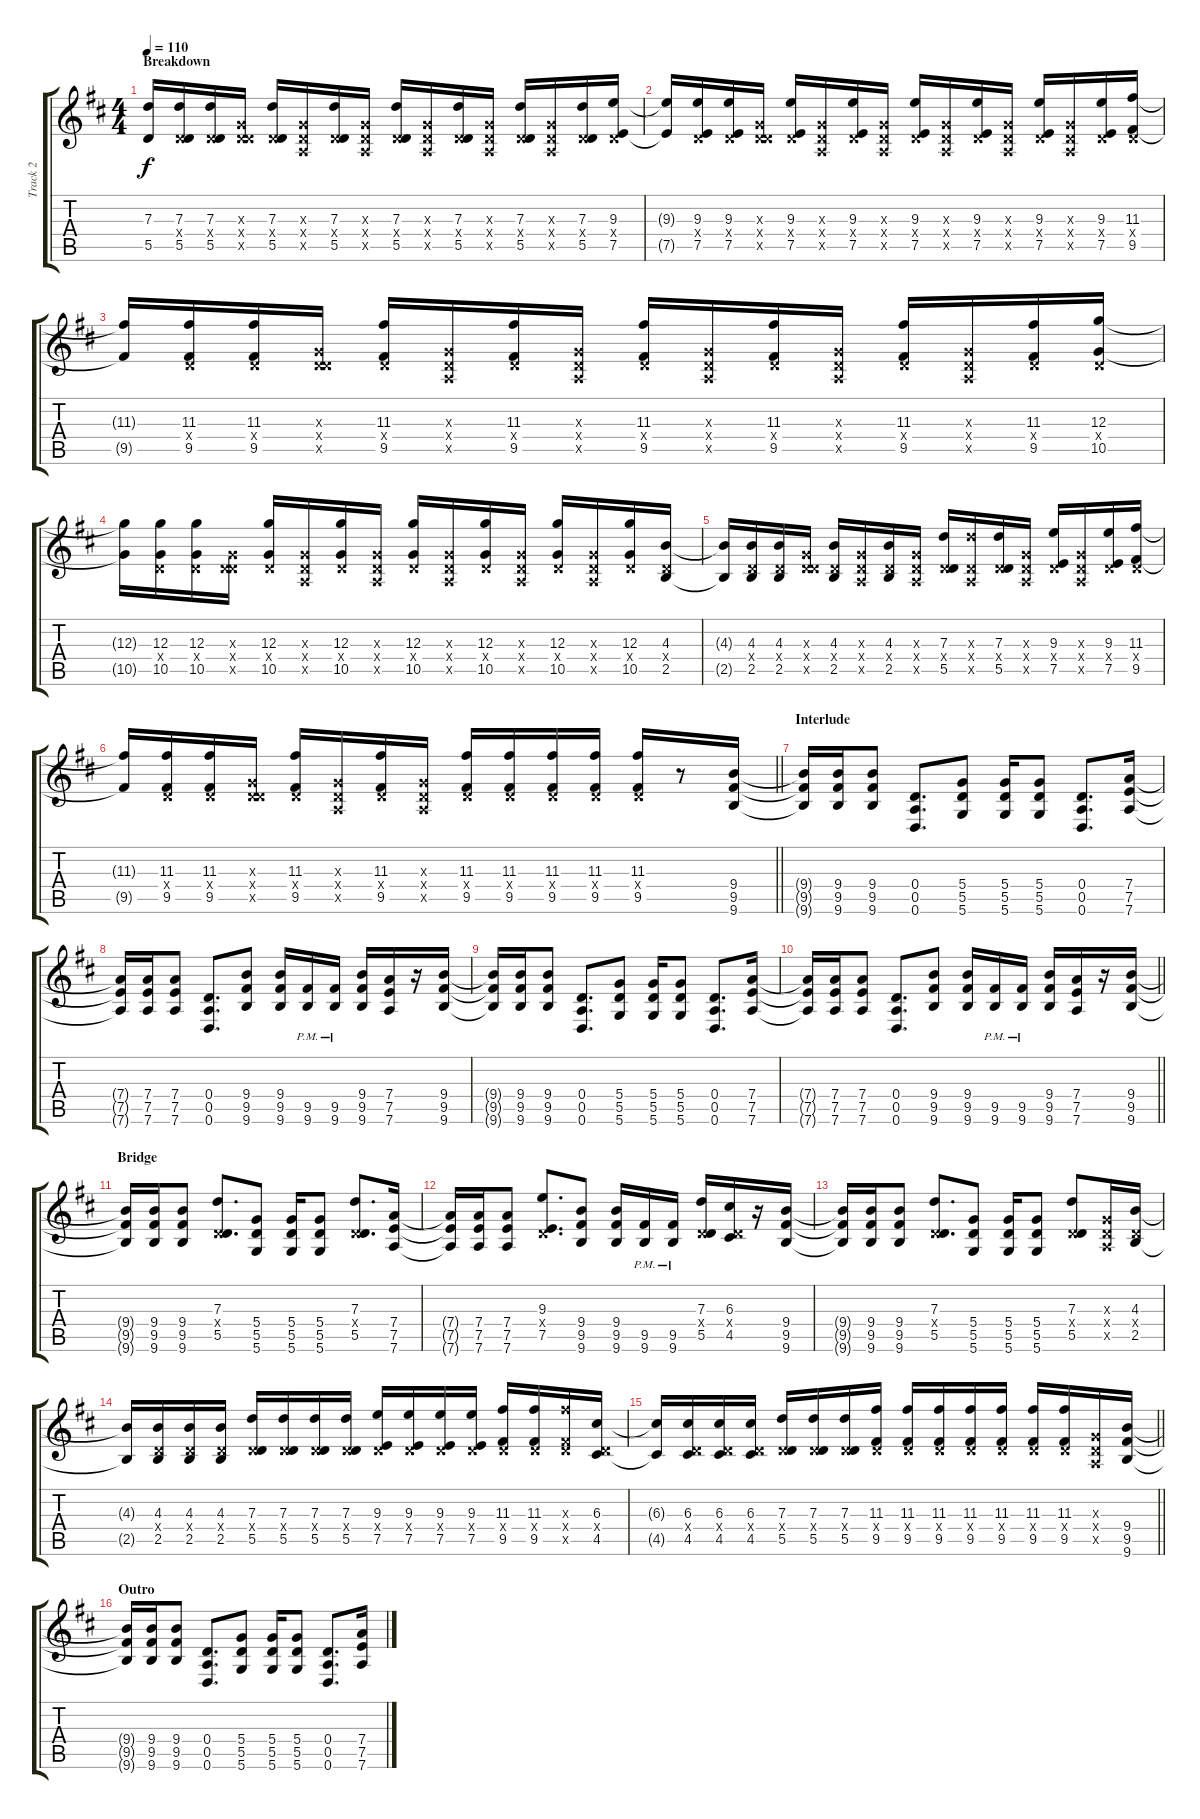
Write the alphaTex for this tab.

\track ("Track 2" "Track 2") {instrument overdrivenguitar}
\staff {score tabs}
\tuning (E4 B3 G3 D3 A2 D2) {hide}
\ts (4 4)
\section ("" "Breakdown")
\tempo 110
\clef g2
\ks d
(7.3{t} 5.5{t}).16{dy f} (7.3 0.4{x} 5.5).16 (7.3 0.4{x} 5.5).16 (0.3{x} 0.4{x} 5.5{x}).16 (7.3 0.4{x} 5.5).16 (0.3{x} 0.4{x} 0.5{x}).16 (7.3 0.4{x} 5.5).16 (0.3{x} 0.4{x} 0.5{x}).16 (7.3 0.4{x} 5.5).16 (0.3{x} 0.4{x} 0.5{x}).16 (7.3 0.4{x} 5.5).16 (0.3{x} 0.4{x} 0.5{x}).16 (7.3 0.4{x} 5.5).16 (0.3{x} 0.4{x} 0.5{x}).16 (7.3 0.4{x} 5.5).16 (9.3 0.4{x} 7.5).16 |
(9.3{t} 7.5{t}).16 (9.3 0.4{x} 7.5).16 (9.3 0.4{x} 7.5).16 (0.3{x} 0.4{x} 5.5{x}).16 (9.3 0.4{x} 7.5).16 (0.3{x} 0.4{x} 0.5{x}).16 (9.3 0.4{x} 7.5).16 (0.3{x} 0.4{x} 0.5{x}).16 (9.3 0.4{x} 7.5).16 (0.3{x} 0.4{x} 0.5{x}).16 (9.3 0.4{x} 7.5).16 (0.3{x} 0.4{x} 0.5{x}).16 (9.3 0.4{x} 7.5).16 (0.3{x} 0.4{x} 0.5{x}).16 (9.3 0.4{x} 7.5).16 (11.3 0.4{x} 9.5).16 |
(11.3{t} 9.5{t}).16 (11.3 0.4{x} 9.5).16 (11.3 0.4{x} 9.5).16 (0.3{x} 0.4{x} 5.5{x}).16 (11.3 0.4{x} 9.5).16 (0.3{x} 0.4{x} 0.5{x}).16 (11.3 0.4{x} 9.5).16 (0.3{x} 0.4{x} 0.5{x}).16 (11.3 0.4{x} 9.5).16 (0.3{x} 0.4{x} 0.5{x}).16 (11.3 0.4{x} 9.5).16 (0.3{x} 0.4{x} 0.5{x}).16 (11.3 0.4{x} 9.5).16 (0.3{x} 0.4{x} 0.5{x}).16 (11.3 0.4{x} 9.5).16 (12.3 0.4{x} 10.5).16 |
(12.3{t} 10.5{t}).16 (12.3 0.4{x} 10.5).16 (12.3 0.4{x} 10.5).16 (0.3{x} 0.4{x} 5.5{x}).16 (12.3 0.4{x} 10.5).16 (0.3{x} 0.4{x} 0.5{x}).16 (12.3 0.4{x} 10.5).16 (0.3{x} 0.4{x} 0.5{x}).16 (12.3 0.4{x} 10.5).16 (0.3{x} 0.4{x} 0.5{x}).16 (12.3 0.4{x} 10.5).16 (0.3{x} 0.4{x} 0.5{x}).16 (12.3 0.4{x} 10.5).16 (0.3{x} 0.4{x} 0.5{x}).16 (12.3 0.4{x} 10.5).16 (4.3 0.4{x} 2.5).16 |
(4.3{t} 2.5{t}).16 (4.3 0.4{x} 2.5).16 (4.3 0.4{x} 2.5).16 (0.3{x} 0.4{x} 5.5{x}).16 (4.3 0.4{x} 2.5).16 (0.3{x} 0.4{x} 0.5{x}).16 (4.3 0.4{x} 2.5).16 (0.3{x} 0.4{x} 0.5{x}).16 (7.3 0.4{x} 5.5).16 (7.3{x} 0.4{x} 0.5{x}).16 (7.3 0.4{x} 5.5).16 (0.3{x} 0.4{x} 0.5{x}).16 (9.3 0.4{x} 7.5).16 (0.3{x} 0.4{x} 0.5{x}).16 (9.3 0.4{x} 7.5).16 (11.3 0.4{x} 9.5).16 |
\barLineRight lightlight
(11.3{t} 9.5{t}).16 (11.3 0.4{x} 9.5).16 (11.3 0.4{x} 9.5).16 (0.3{x} 0.4{x} 5.5{x}).16 (11.3 0.4{x} 9.5).16 (0.3{x} 0.4{x} 0.5{x}).16 (11.3 0.4{x} 9.5).16 (0.3{x} 0.4{x} 0.5{x}).16 (11.3 0.4{x} 9.5).16 (11.3 0.4{x} 9.5).16 (11.3 0.4{x} 9.5).16 (11.3 0.4{x} 9.5).16 (11.3 0.4{x} 9.5).16 r.8 (9.4 9.5 9.6).16 |
\section ("" "Interlude")
(9.4{t} 9.5{t} 9.6{t}).16 (9.4 9.5 9.6).16 (9.4 9.5 9.6).8 (0.4 0.5 0.6).8{d} (5.4 5.5 5.6).8 (5.4 5.5 5.6).16 (5.4 5.5 5.6).8 (0.4 0.5 0.6).8{d} (7.4 7.5 7.6).16 |
(7.4{t} 7.5{t} 7.6{t}).16 (7.4 7.5 7.6).16 (7.4 7.5 7.6).8 (0.4 0.5 0.6).8{d} (9.4 9.5 9.6).8 (9.4 9.5 9.6).16 (9.5{pm} 9.6{pm}).16 (9.5{pm} 9.6{pm}).16 (9.4 9.5 9.6).16 (7.4 7.5 7.6).16 r.16 (9.4 9.5 9.6).16 |
(9.4{t} 9.5{t} 9.6{t}).16 (9.4 9.5 9.6).16 (9.4 9.5 9.6).8 (0.4 0.5 0.6).8{d} (5.4 5.5 5.6).8 (5.4 5.5 5.6).16 (5.4 5.5 5.6).8 (0.4 0.5 0.6).8{d} (7.4 7.5 7.6).16 |
\barLineRight lightlight
(7.4{t} 7.5{t} 7.6{t}).16 (7.4 7.5 7.6).16 (7.4 7.5 7.6).8 (0.4 0.5 0.6).8{d} (9.4 9.5 9.6).8 (9.4 9.5 9.6).16 (9.5{pm} 9.6{pm}).16 (9.5{pm} 9.6{pm}).16 (9.4 9.5 9.6).16 (7.4 7.5 7.6).16 r.16 (9.4 9.5 9.6).16 |
\section ("" "Bridge")
(9.4{t} 9.5{t} 9.6{t}).16 (9.4 9.5 9.6).16 (9.4 9.5 9.6).8 (7.3 0.4{x} 5.5).8{d} (5.4 5.5 5.6).8 (5.4 5.5 5.6).16 (5.4 5.5 5.6).8 (7.3 0.4{x} 5.5).8{d} (7.4 7.5 7.6).16 |
(7.4{t} 7.5{t} 7.6{t}).16 (7.4 7.5 7.6).16 (7.4 7.5 7.6).8 (9.3 0.4{x} 7.5).8{d} (9.4 9.5 9.6).8 (9.4 9.5 9.6).16 (9.5{pm} 9.6{pm}).16 (9.5{pm} 9.6{pm}).16 (7.3 0.4{x} 5.5).16 (6.3 0.4{x} 4.5).16 r.16 (9.4 9.5 9.6).16 |
(9.4{t} 9.5{t} 9.6{t}).16 (9.4 9.5 9.6).16 (9.4 9.5 9.6).8 (7.3 0.4{x} 5.5).8{d} (5.4 5.5 5.6).8 (5.4 5.5 5.6).16 (5.4 5.5 5.6).8 (7.3 0.4{x} 5.5).8 (0.3{x} 0.4{x} 0.5{x}).16 (4.3 0.4{x} 2.5).16 |
(4.3{t} 2.5{t}).16 (4.3 0.4{x} 2.5).16 (4.3 0.4{x} 2.5).16 (4.3 0.4{x} 2.5).16 (7.3 0.4{x} 5.5).16 (7.3 0.4{x} 5.5).16 (7.3 0.4{x} 5.5).16 (7.3 0.4{x} 5.5).16 (9.3 0.4{x} 7.5).16 (9.3 0.4{x} 7.5).16 (9.3 0.4{x} 7.5).16 (9.3 0.4{x} 7.5).16 (11.3 0.4{x} 9.5).16 (11.3 0.4{x} 9.5).16 (11.3{x} 0.4{x} 9.5{x}).16 (6.3 0.4{x} 4.5).16 |
\barLineRight lightlight
(6.3{t} 4.5{t}).16 (6.3 0.4{x} 4.5).16 (6.3 0.4{x} 4.5).16 (6.3 0.4{x} 4.5).16 (7.3 0.4{x} 5.5).16 (7.3 0.4{x} 5.5).16 (7.3 0.4{x} 5.5).16 (11.3 0.4{x} 9.5).16 (11.3 0.4{x} 9.5).16 (11.3 0.4{x} 9.5).16 (11.3 0.4{x} 9.5).16 (11.3 0.4{x} 9.5).16 (11.3 0.4{x} 9.5).16 (11.3 0.4{x} 9.5).16 (0.3{x} 0.4{x} 0.5{x}).16 (9.4 9.5 9.6).16 |
\section ("" "Outro")
(9.4{t} 9.5{t} 9.6{t}).16 (9.4 9.5 9.6).16 (9.4 9.5 9.6).8 (0.4 0.5 0.6).8{d} (5.4 5.5 5.6).8 (5.4 5.5 5.6).16 (5.4 5.5 5.6).8 (0.4 0.5 0.6).8{d} (7.4 7.5 7.6).16
